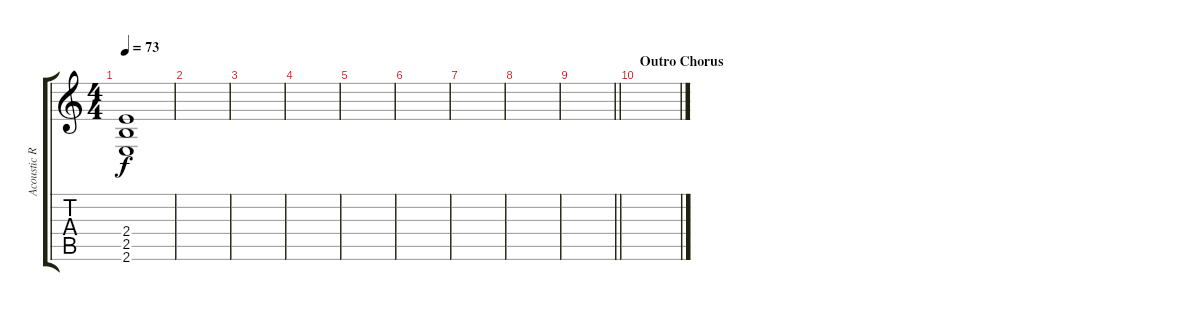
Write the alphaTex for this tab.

\track ("Acoustic R" "Acoustic R") {instrument acousticguitarsteel}
\staff {score tabs}
\tuning (E4 B3 G3 D3 A2 D2) {hide}
\ts (4 4)
\tempo 73
\clef g2
\ks c
(2.4 2.5 2.6).1{dy f} |
|
|
|
|
|
|
|
\barLineRight lightlight
|
\section ("" "Outro Chorus")
